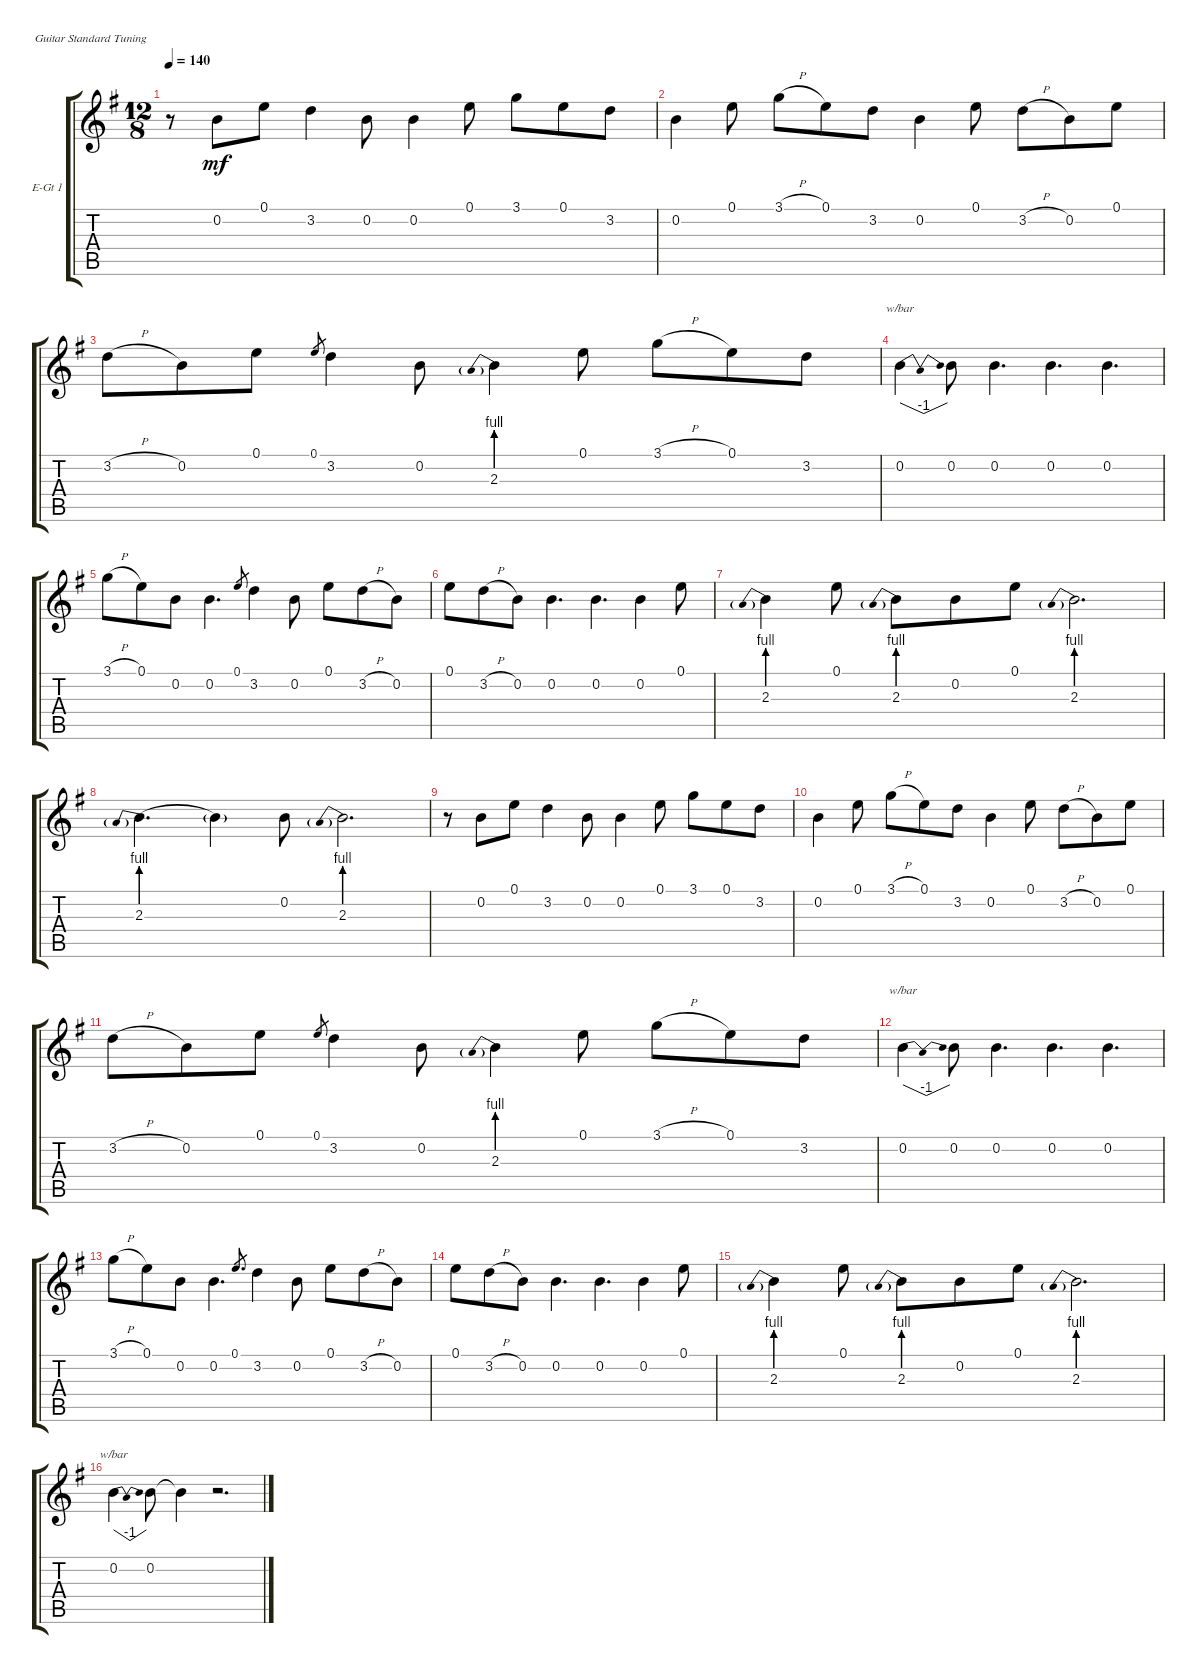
\defaultSystemsLayout 4
\bracketExtendMode groupsimilarinstruments
\firstSystemTrackNameOrientation horizontal
\otherSystemsTrackNameOrientation horizontal
\track ("Electric Guitar 1" "E-Gt 1") {instrument electricguitarclean}
\staff {score tabs}
\tuning (E4 B3 G3 D3 A2 E2)
\ts (12 8)
\tempo 140
\clef g2
\ks g
r.8{dy mf} 0.2.8 0.1.8 3.2.4 0.2.8 0.2.4 0.1.8 3.1.8 0.1.8 3.2.8 |
0.2.4 0.1.8 3.1{h}.8 0.1.8 3.2.8 0.2.4 0.1.8 3.2{h}.8 0.2.8 0.1.8 |
3.2{h}.8 0.2.8 0.1.8 0.1.8{gr} 3.2.4 0.2.8 2.3{be (prebend 0 4 60 4)}.4 0.1.8 3.1{h}.8 0.1.8 3.2.8 |
0.2.4{tbe (dip default 0 0 15 -4 30 0)} 0.2.8 0.2.4{d} 0.2.4{d} 0.2.4{d} |
3.1{h}.8 0.1.8 0.2.8 0.2.4{d} 0.1.8{gr} 3.2.4 0.2.8 0.1.8 3.2{h}.8 0.2.8 |
0.1.8 3.2{h}.8 0.2.8 0.2.4{d} 0.2.4{d} 0.2.4 0.1.8 |
2.3{be (prebend 0 4 60 4)}.4 0.1.8 2.3{be (prebend 0 4 60 4)}.8 0.2.8 0.1.8 2.3{be (prebend 0 4 60 4)}.2{d} |
2.3{be (prebend 0 4 60 4)}.4{d} 2.3{t}.4 0.2.8 2.3{be (prebend 0 4 60 4)}.2{d} |
r.8 0.2.8 0.1.8 3.2.4 0.2.8 0.2.4 0.1.8 3.1.8 0.1.8 3.2.8 |
0.2.4 0.1.8 3.1{h}.8 0.1.8 3.2.8 0.2.4 0.1.8 3.2{h}.8 0.2.8 0.1.8 |
3.2{h}.8 0.2.8 0.1.8 0.1.8{gr} 3.2.4 0.2.8 2.3{be (prebend 0 4 60 4)}.4 0.1.8 3.1{h}.8 0.1.8 3.2.8 |
0.2.4{tbe (dip default 0 0 15 -4 54 0)} 0.2.8 0.2.4{d} 0.2.4{d} 0.2.4{d} |
3.1{h}.8 0.1.8 0.2.8 0.2.4{d} 0.1.8{d gr} 3.2.4 0.2.8 0.1.8 3.2{h}.8 0.2.8 |
0.1.8 3.2{h}.8 0.2.8 0.2.4{d} 0.2.4{d} 0.2.4 0.1.8 |
2.3{be (prebend 0 4 60 4)}.4 0.1.8 2.3{be (prebend 0 4 60 4)}.8 0.2.8 0.1.8 2.3{be (prebend 0 4 60 4)}.2{d} |
0.2.4{tbe (dip default 0 0 10.2 -4 36.6 -4 57 0)} 0.2.8 0.2{t}.4 r.2{d}
